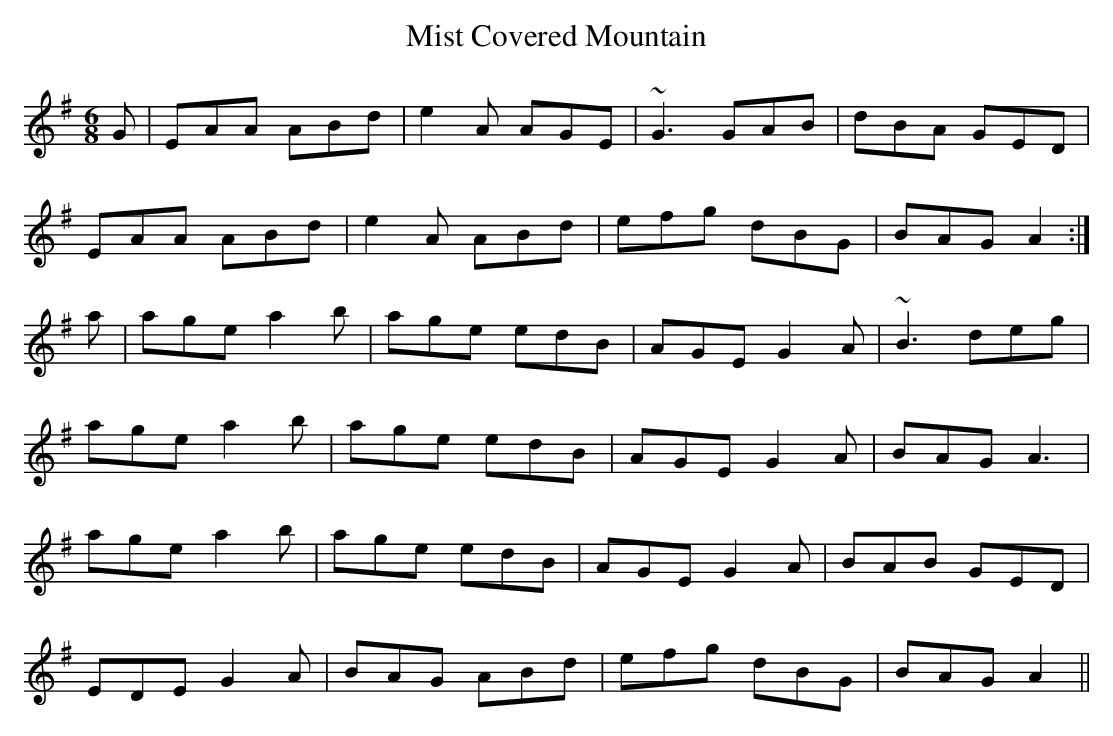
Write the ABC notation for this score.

X:1
T:Mist Covered Mountain
M:6/8
L:1/8
K:Ador
G|EAA ABd|e2A AGE|~G3 GAB|dBA GED|
EAA ABd|e2A ABd|efg dBG|BAG A2:|
a|age a2b|age edB|AGE G2A|~B3 deg|
age a2b|age edB|AGE G2A|BAG A3|
age a2b|age edB|AGE G2A|BAB GED|
EDE G2A|BAG ABd|efg dBG|BAG A2||
